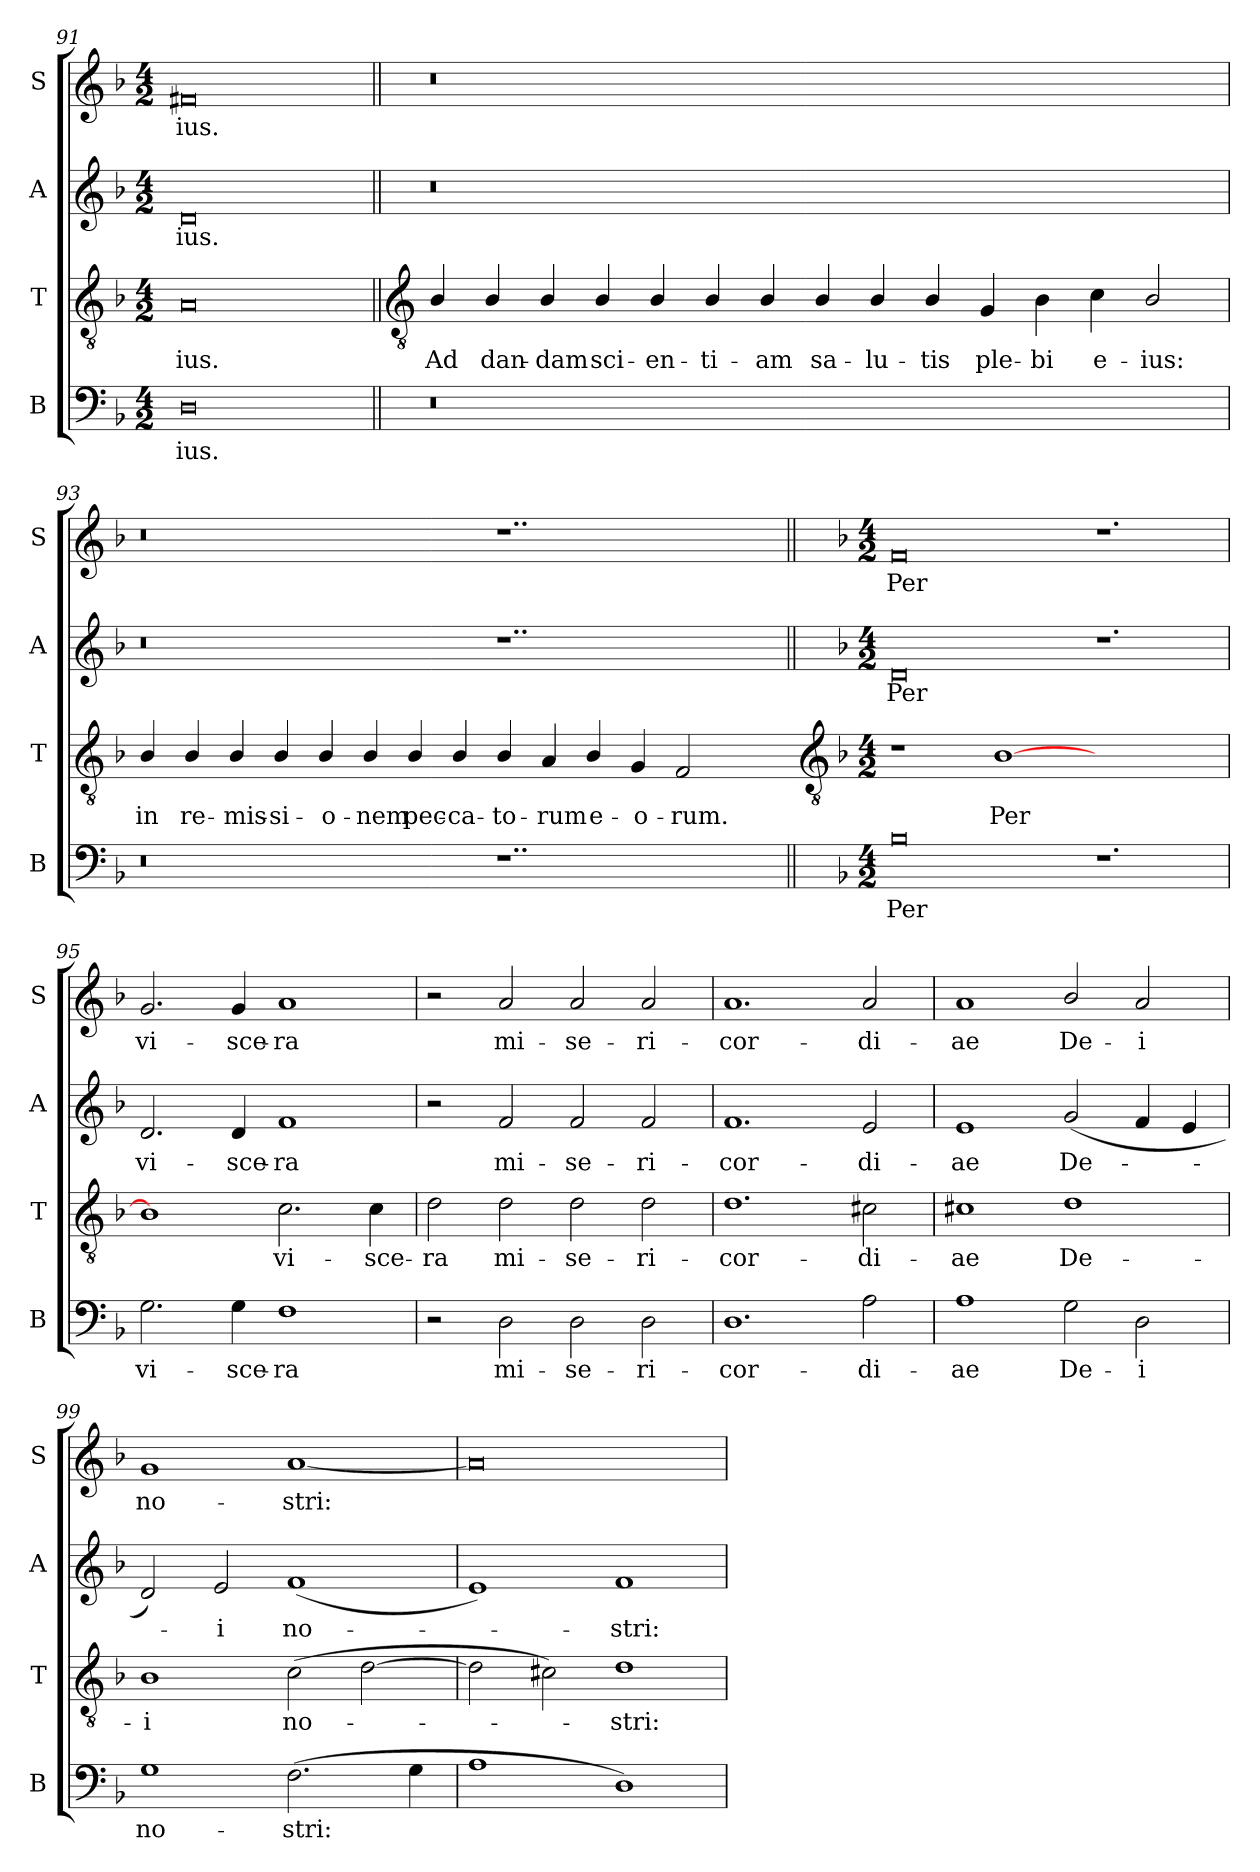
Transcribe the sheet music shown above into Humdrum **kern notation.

**kern	**text	**kern	**text	**kern	**text	**kern	**text
*part4	*part4	*part3	*part3	*part2	*part2	*part1	*part1
*staff4	*staff4	*staff3	*staff3	*staff2	*staff2	*staff1	*staff1
*I"B	*	*I"T	*	*I"A	*	*I"S	*
*I'B	*	*I'T	*	*I'A	*	*I'S	*
*clefF4	*	*clefGv2	*	*clefG2	*	*clefG2	*
*k[b-]	*	*k[b-]	*	*k[b-]	*	*k[b-]	*
*F:	*	*F:	*	*F:	*	*F:	*
*M4/2	*	*M4/2	*	*M4/2	*	*M4/2	*
=91	=91	=91	=91	=91	=91	=91	=91
!	!LO:LY:b	!	!LO:LY:b	!	!LO:LY:b	!	!LO:LY:b
0D	-ius.	0A	ius.	0d	-ius.	0f#X	-ius.
!!LO:LB:g=z
=92||	=92||	=92||	=92||	=92||	=92||	=92||	=92||
*	*	*clefGv2	*	*	*	*	*
!	!	!	!LO:LY:b	!	!	!	!
0r	.	4B-/	Ad	0r	.	0r	.
!	!	!	!LO:LY:b	!	!	!	!
.	.	4B-/	dan-	.	.	.	.
!	!	!	!LO:LY:b	!	!	!	!
.	.	4B-/	-dam	.	.	.	.
!	!	!	!LO:LY:b	!	!	!	!
.	.	4B-/	sci-	.	.	.	.
!	!	!	!LO:LY:b	!	!	!	!
.	.	4B-/	-en-	.	.	.	.
!	!	!	!LO:LY:b	!	!	!	!
.	.	4B-/	-ti-	.	.	.	.
!	!	!	!LO:LY:b	!	!	!	!
.	.	4B-/	-am	.	.	.	.
!	!	!	!LO:LY:b	!	!	!	!
.	.	4B-/	sa-	.	.	.	.
!	!	!	!LO:LY:b	!	!	!	!
1..ryy	.	4B-/	-lu-	1..ryy	.	1..ryy	.
!	!	!	!LO:LY:b	!	!	!	!
.	.	4B-/	-tis	.	.	.	.
!	!	!	!LO:LY:b	!	!	!	!
.	.	4G	ple-	.	.	.	.
!	!	!	!LO:LY:b	!	!	!	!
.	.	4B-	-bi	.	.	.	.
!	!	!	!LO:LY:b	!	!	!	!
.	.	4c	e-	.	.	.	.
!	!	!	!LO:LY:b	!	!	!	!
.	.	2B-/	-ius:	.	.	.	.
=93	=93	=93	=93	=93	=93	=93	=93
!	!	!	!LO:LY:b	!	!	!	!
0r	.	4B-/	in	0r	.	0r	.
!	!	!	!LO:LY:b	!	!	!	!
.	.	4B-/	re-	.	.	.	.
!	!	!	!LO:LY:b	!	!	!	!
.	.	4B-/	-mis-	.	.	.	.
!	!	!	!LO:LY:b	!	!	!	!
.	.	4B-/	-si-	.	.	.	.
!	!	!	!LO:LY:b	!	!	!	!
.	.	4B-/	-o-	.	.	.	.
!	!	!	!LO:LY:b	!	!	!	!
.	.	4B-/	-nem	.	.	.	.
!	!	!	!LO:LY:b	!	!	!	!
.	.	4B-/	pec-	.	.	.	.
!	!	!	!LO:LY:b	!	!	!	!
.	.	4B-/	-ca-	.	.	.	.
!	!	!	!LO:LY:b	!	!	!	!
1..r	.	4B-/	-to-	1..r	.	1..r	.
!	!	!	!LO:LY:b	!	!	!	!
.	.	4A	-rum	.	.	.	.
!	!	!	!LO:LY:b	!	!	!	!
.	.	4B-/	e-	.	.	.	.
!	!	!	!LO:LY:b	!	!	!	!
.	.	4G	-o-	.	.	.	.
!	!	!	!LO:LY:b	!	!	!	!
.	.	2F	-rum.	.	.	.	.
.	.	4ryy	.	.	.	.	.
!!LO:LB:g=z
=94||	=94||	=94-	=94||	=94||	=94||	=94||	=94||
*	*	*clefGv2	*	*	*	*	*
*k[b-]	*	*	*	*k[b-]	*	*k[b-]	*
*F:	*	*	*	*F:	*	*F:	*
*M4/2	*	*M4/2	*	*M4/2	*	*M4/2	*
!	!LO:LY:b	!	!	!	!LO:LY:b	!	!LO:LY:b
0B-	Per	1r	.	0d	Per	0f	Per
!	!	!	!LO:LY:b	!	!	!	!
.	.	[1B-	Per	.	.	.	.
1.r	.	1.ryy	.	1.r	.	1.r	.
=95	=95	=95	=95	=95	=95	=95	=95
!	!LO:LY:b	!	!	!	!LO:LY:b	!	!LO:LY:b
2.G	vi-	1B-]	.	2.d	vi-	2.g	vi-
!	!LO:LY:b	!	!	!	!LO:LY:b	!	!LO:LY:b
4G	-sce-	.	.	4d	-sce-	4g	-sce-
!	!LO:LY:b	!	!LO:LY:b	!	!LO:LY:b	!	!LO:LY:b
1F	-ra	2.c	vi-	1f	-ra	1a	-ra
!	!	!	!LO:LY:b	!	!	!	!
.	.	4c	-sce-	.	.	.	.
=96	=96	=96	=96	=96	=96	=96	=96
!	!	!	!LO:LY:b	!	!	!	!
2r	.	2d	-ra	2r	.	2r	.
!	!LO:LY:b	!	!LO:LY:b	!	!LO:LY:b	!	!LO:LY:b
2D	mi-	2d	mi-	2f	mi-	2a	mi-
!	!LO:LY:b	!	!LO:LY:b	!	!LO:LY:b	!	!LO:LY:b
2D	-se-	2d	-se-	2f	-se-	2a	-se-
!	!LO:LY:b	!	!LO:LY:b	!	!LO:LY:b	!	!LO:LY:b
2D	-ri-	2d	-ri-	2f	-ri-	2a	-ri-
=97	=97	=97	=97	=97	=97	=97	=97
!	!LO:LY:b	!	!LO:LY:b	!	!LO:LY:b	!	!LO:LY:b
1.D	-cor-	1.d	-cor-	1.f	-cor-	1.a	-cor-
!	!LO:LY:b	!	!LO:LY:b	!	!LO:LY:b	!	!LO:LY:b
2A	-di-	2c#X	-di-	2e	-di-	2a	-di-
=98	=98	=98	=98	=98	=98	=98	=98
!	!LO:LY:b	!	!LO:LY:b	!	!LO:LY:b	!	!LO:LY:b
1A	-ae	1c#	-ae	1e	-ae	1a	-ae
!	!LO:LY:b	!	!LO:LY:b	!	!LO:LY:b	!	!LO:LY:b
2G	De-	1d	De-	(<2g	De-	2b-/	De-
!	!LO:LY:b	!	!	!	!	!	!LO:LY:b
2D	-i	.	.	4f	.	2a	-i
.	.	.	.	4e	.	.	.
=99	=99	=99	=99	=99	=99	=99	=99
!	!LO:LY:b	!	!LO:LY:b	!	!	!	!LO:LY:b
1G	no-	1B-	-i	2d)	.	1g	no-
!	!	!	!	!	!LO:LY:b	!	!
.	.	.	.	2e	i	.	.
!	!LO:LY:b	!	!LO:LY:b	!	!LO:LY:b	!	!LO:LY:b
(>2.F	-stri:	(>2c	no-	(<1f	no-	[1a	-stri:
.	.	[2d	.	.	.	.	.
4G	.	.	.	.	.	.	.
=100	=100	=100	=100	=100	=100	=100	=100
1A	.	2d]	.	1e)	.	0a]	.
.	.	2c#X)	.	.	.	.	.
!	!	!	!LO:LY:b	!	!LO:LY:b	!	!
1D)	.	1d	stri:	1f	stri:	.	.
=	=	=	=	=	=	=	=
*-	*-	*-	*-	*-	*-	*-	*-
